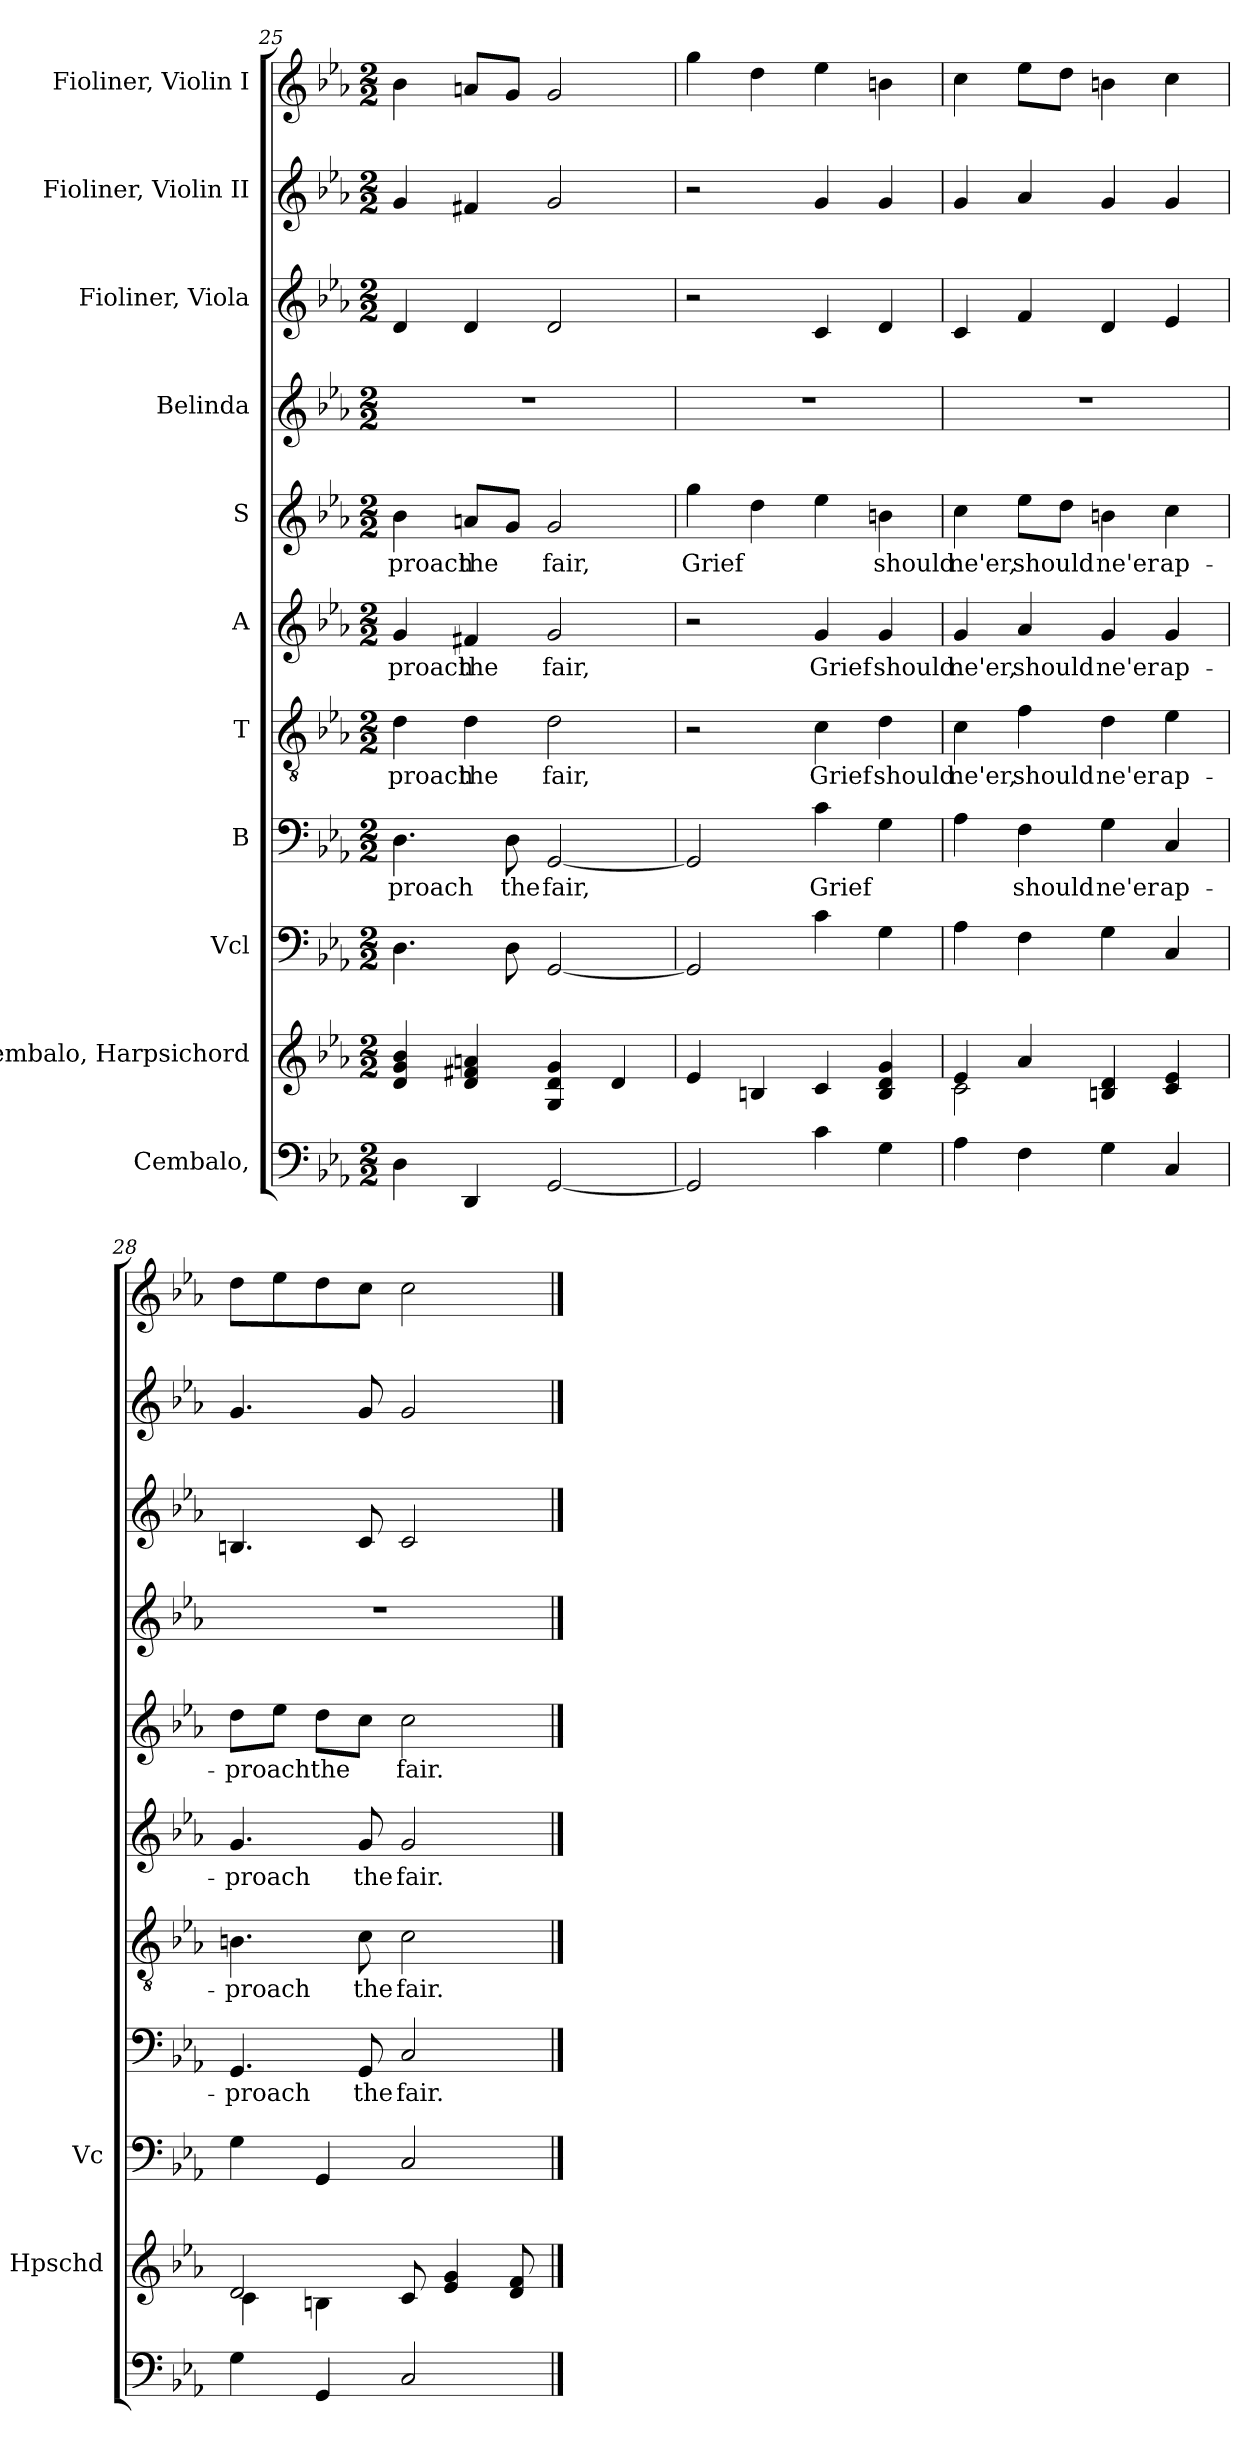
**kern	**kern	**kern	**kern	**text	**kern	**text	**kern	**text	**kern	**text	**kern	**kern	**kern	**kern
*part11	*part10	*part9	*part8	*part8	*part7	*part7	*part6	*part6	*part5	*part5	*part4	*part3	*part2	*part1
*staff11	*staff10	*staff9	*staff8	*staff8	*staff7	*staff7	*staff6	*staff6	*staff5	*staff5	*staff4	*staff3	*staff2	*staff1
*I"Cembalo,	*I"Cembalo, Harpsichord	*I"Vcl	*I"B	*	*I"T	*	*I"A	*	*I"S	*	*I"Belinda	*I"Fioliner, Viola	*I"Fioliner, Violin II	*I"Fioliner, Violin I
*	*I'Hpschd	*I'Vc	*	*	*	*	*	*	*	*	*	*	*	*
*clefF4	*clefG2	*clefF4	*clefF4	*	*clefGv2	*	*clefG2	*	*clefG2	*	*clefG2	*clefG2	*clefG2	*clefG2
*k[b-e-a-]	*k[b-e-a-]	*k[b-e-a-]	*k[b-e-a-]	*	*k[b-e-a-]	*	*k[b-e-a-]	*	*k[b-e-a-]	*	*k[b-e-a-]	*k[b-e-a-]	*k[b-e-a-]	*k[b-e-a-]
*M2/2	*M2/2	*M2/2	*M2/2	*	*M2/2	*	*M2/2	*	*M2/2	*	*M2/2	*M2/2	*M2/2	*M2/2
=25	=25	=25	=25	=25	=25	=25	=25	=25	=25	=25	=25	=25	=25	=25
!	!	!	!	!LO:LY:b	!	!LO:LY:b	!	!LO:LY:b	!	!LO:LY:b	!	!	!	!
4D\	4d/ 4g/ 4b-/	4.D\	4.D\	-proach	4d\	-proach	4g/	-proach	4b-\	-proach	1r	4d/	4g/	4b-\
!	!	!	!	!	!	!LO:LY:b	!	!LO:LY:b	!	!LO:LY:b	!	!	!	!
4DD/	4d/ 4f#X/ 4an/	.	.	.	4d\	the	4f#X/	the	8an/L	the	.	4d/	4f#X/	8an/L
!	!	!	!	!LO:LY:b	!	!	!	!	!	!	!	!	!	!
.	.	8D\	8D\	the	.	.	.	.	8g/J	.	.	.	.	8g/J
!	!	!	!	!LO:LY:b	!	!LO:LY:b	!	!LO:LY:b	!	!LO:LY:b	!	!	!	!
[2GG/	4G/ 4d/ 4g/	[2GG/	[2GG/	fair,	2d\	fair,	2g/	fair,	2g/	fair,	.	2d/	2g/	2g/
.	4d/	.	.	.	.	.	.	.	.	.	.	.	.	.
=26	=26	=26	=26	=26	=26	=26	=26	=26	=26	=26	=26	=26	=26	=26
!	!	!	!	!	!	!	!	!	!	!LO:LY:b	!	!	!	!
2GG/]	4e-/	2GG/]	2GG/]	.	2r	.	2r	.	4gg\	Grief	1r	2r	2r	4gg\
.	4Bn/	.	.	.	.	.	.	.	4dd\	.	.	.	.	4dd\
!	!	!	!	!LO:LY:b	!	!LO:LY:b	!	!LO:LY:b	!	!	!	!	!	!
4c\	4c/	4c\	4c\	Grief	4c\	Grief	4g/	Grief	4ee-\	.	.	4c/	4g/	4ee-\
!	!	!	!	!	!	!LO:LY:b	!	!LO:LY:b	!	!LO:LY:b	!	!	!	!
4G\	4B/ 4d/ 4g/	4G\	4G\	.	4d\	should	4g/	should	4bn\	should	.	4d/	4g/	4bn\
=27	=27	=27	=27	=27	=27	=27	=27	=27	=27	=27	=27	=27	=27	=27
*	*^	*	*	*	*	*	*	*	*	*	*	*	*	*
!	!	!	!	!	!	!	!LO:LY:b	!	!LO:LY:b	!	!LO:LY:b	!	!	!	!
4A-\	4e-/	2c\	4A-\	4A-\	.	4c\	ne'er,	4g/	ne'er,	4cc\	ne'er,	1r	4c/	4g/	4cc\
!	!	!	!	!	!LO:LY:b	!	!LO:LY:b	!	!LO:LY:b	!	!LO:LY:b	!	!	!	!
4F\	4a-/	.	4F\	4F\	should	4f\	should	4a-/	should	8ee-\L	should	.	4f/	4a-/	8ee-\L
.	.	.	.	.	.	.	.	.	.	8dd\J	.	.	.	.	8dd\J
!	!	!	!	!	!LO:LY:b	!	!LO:LY:b	!	!LO:LY:b	!	!LO:LY:b	!	!	!	!
4G\	4Bn/ 4d/	2ryy	4G\	4G\	ne'er	4d\	ne'er	4g/	ne'er	4bn\	ne'er	.	4d/	4g/	4bn\
!	!	!	!	!	!LO:LY:b	!	!LO:LY:b	!	!LO:LY:b	!	!LO:LY:b	!	!	!	!
4C/	4c/ 4e-/	.	4C/	4C/	ap-	4e-\	ap-	4g/	ap-	4cc\	ap-	.	4e-/	4g/	4cc\
!!LO:PB:g=z
=28	=28	=28	=28	=28	=28	=28	=28	=28	=28	=28	=28	=28	=28	=28	=28
!	!	!	!	!	!LO:LY:b	!	!LO:LY:b	!	!LO:LY:b	!	!LO:LY:b	!	!	!	!
4G\	2d/	4c\	4G\	4.GG/	-proach	4.Bn\	-proach	4.g/	-proach	8dd\L	-proach	1r	4.Bn/	4.g/	8dd\L
.	.	.	.	.	.	.	.	.	.	8ee-\J	.	.	.	.	8ee-\
!	!	!	!	!	!	!	!	!	!	!	!LO:LY:b	!	!	!	!
4GG/	.	4Bn\	4GG/	.	.	.	.	.	.	8dd\L	the	.	.	.	8dd\
!	!	!	!	!	!LO:LY:b	!	!LO:LY:b	!	!LO:LY:b	!	!	!	!	!	!
.	.	.	.	8GG/	the	8c\	the	8g/	the	8cc\J	.	.	8c/	8g/	8cc\J
!	!	!	!	!	!LO:LY:b	!	!LO:LY:b	!	!LO:LY:b	!	!LO:LY:b	!	!	!	!
2C/	8c/	2ryy	2C/	2C/	fair.	2c\	fair.	2g/	fair.	2cc\	fair.	.	2c/	2g/	2cc\
.	4e-/ 4g/	.	.	.	.	.	.	.	.	.	.	.	.	.	.
.	8d/ 8f/	.	.	.	.	.	.	.	.	.	.	.	.	.	.
*	*v	*v	*	*	*	*	*	*	*	*	*	*	*	*	*
==	==	==	==	==	==	==	==	==	==	==	==	==	==	==
*-	*-	*-	*-	*-	*-	*-	*-	*-	*-	*-	*-	*-	*-	*-
